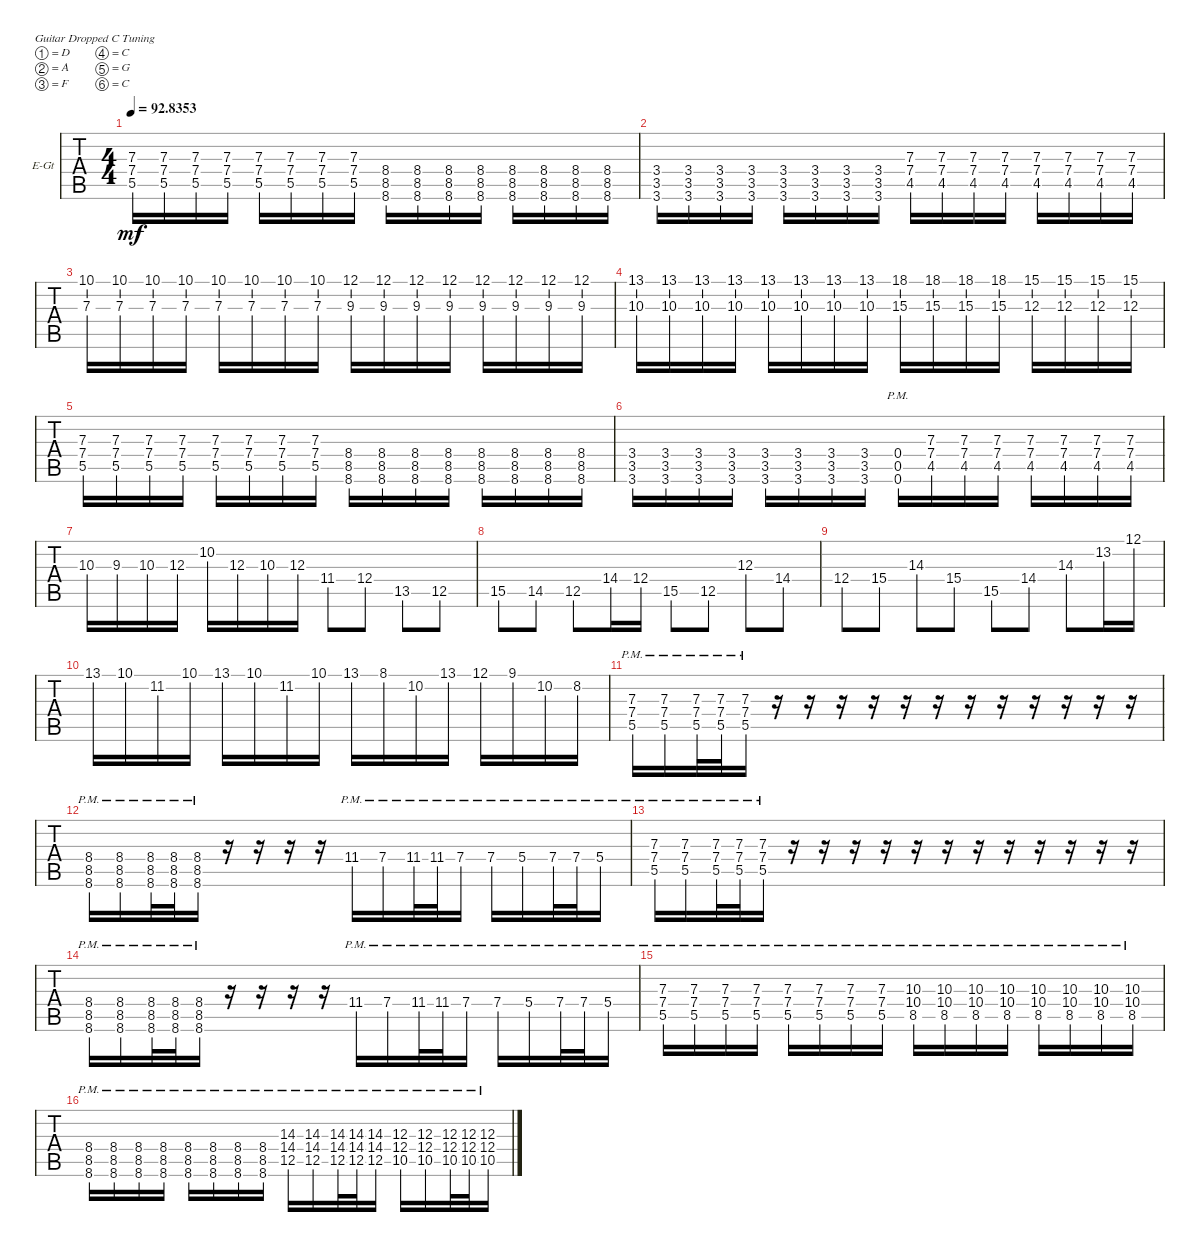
\defaultSystemsLayout 4
\bracketExtendMode groupsimilarinstruments
\firstSystemTrackNameOrientation horizontal
\otherSystemsTrackNameOrientation horizontal
\track ("Electric Guitar" "E-Gt") {instrument distortionguitar}
\staff {tabs}
\tuning (D4 A3 F3 C3 G2 C2)
\ts (4 4)
\tempo
92.8353
\accidentals auto
\clef g2
\ottava regular
\simile none
\scale
0.333333
\ks c
(5.5 7.4 7.3).16{dy mf} (5.5 7.4 7.3).16 (5.5 7.4 7.3).16 (5.5 7.4 7.3).16 (5.5 7.4 7.3).16 (5.5 7.4 7.3).16 (5.5 7.4 7.3).16 (5.5 7.4 7.3).16 (8.6 8.5 8.4).16 (8.6 8.5 8.4).16 (8.6 8.5 8.4).16 (8.6 8.5 8.4).16 (8.6 8.5 8.4).16 (8.6 8.5 8.4).16 (8.6 8.5 8.4).16 (8.6 8.5 8.4).16 |
\scale
0.333333 (3.5 3.6 3.4).16 (3.5 3.6 3.4).16 (3.5 3.6 3.4).16 (3.5 3.6 3.4).16 (3.5 3.6 3.4).16 (3.5 3.6 3.4).16 (3.5 3.6 3.4).16 (3.5 3.6 3.4).16 (4.5 7.4 7.3).16 (4.5 7.4 7.3).16 (4.5 7.4 7.3).16 (4.5 7.4 7.3).16 (4.5 7.4 7.3).16 (4.5 7.4 7.3).16 (4.5 7.4 7.3).16 (4.5 7.4 7.3).16 |
\scale
0.333333 (7.3 10.1).16 (7.3 10.1).16 (7.3 10.1).16 (7.3 10.1).16 (7.3 10.1).16 (7.3 10.1).16 (7.3 10.1).16 (7.3 10.1).16 (9.3 12.1).16 (9.3 12.1).16 (9.3 12.1).16 (9.3 12.1).16 (9.3 12.1).16 (9.3 12.1).16 (9.3 12.1).16 (9.3 12.1).16 |
\scale
0.333333 (10.3 13.1).16 (10.3 13.1).16 (10.3 13.1).16 (10.3 13.1).16 (10.3 13.1).16 (10.3 13.1).16 (10.3 13.1).16 (10.3 13.1).16 (18.1 15.3).16 (18.1 15.3).16 (18.1 15.3).16 (18.1 15.3).16 (15.1 12.3).16 (15.1 12.3).16 (15.1 12.3).16 (15.1 12.3).16 |
\scale
0.333333 (5.5 7.4 7.3).16 (5.5 7.4 7.3).16 (5.5 7.4 7.3).16 (5.5 7.4 7.3).16 (5.5 7.4 7.3).16 (5.5 7.4 7.3).16 (5.5 7.4 7.3).16 (5.5 7.4 7.3).16 (8.6 8.5 8.4).16 (8.6 8.5 8.4).16 (8.6 8.5 8.4).16 (8.6 8.5 8.4).16 (8.6 8.5 8.4).16 (8.6 8.5 8.4).16 (8.6 8.5 8.4).16 (8.6 8.5 8.4).16 |
\scale
0.333333 (3.5 3.6 3.4).16 (3.5 3.6 3.4).16 (3.5 3.6 3.4).16 (3.5 3.6 3.4).16 (3.5 3.6 3.4).16 (3.5 3.6 3.4).16 (3.5 3.6 3.4).16 (3.5 3.6 3.4).16 (0.5{pm} 0.4{pm} 0.6{pm}).16 (4.5 7.4 7.3).16 (4.5 7.4 7.3).16 (4.5 7.4 7.3).16 (4.5 7.4 7.3).16 (4.5 7.4 7.3).16 (4.5 7.4 7.3).16 (4.5 7.4 7.3).16 |
\scale
0.333333 10.3.16 9.3.16 10.3.16 12.3.16 10.2.16 12.3.16 10.3.16 12.3.16 11.4.8 12.4.8 13.5.8 12.5.8 |
\scale
0.333333 15.5.8 14.5.8 12.5.8 14.4.16 12.4.16 15.5.8 12.5.8 12.3.8 14.4.8 |
\scale
0.333333 12.4.8 15.4.8 14.3.8 15.4.8 15.5.8 14.4.8 14.3.8 13.2.16 12.1.16 |
\scale
0.333333 13.1.16 10.1.16 11.2.16 10.1.16 13.1.16 10.1.16 11.2.16 10.1.16 13.1.16 8.1.16 10.2.16 13.1.16 12.1.16 9.1.16 10.2.16 8.2.16 |
\scale
0.333333 (5.5{pm} 7.4{pm} 7.3{pm}).16 (5.5{pm} 7.4{pm} 7.3{pm}).16 (5.5{pm} 7.4{pm} 7.3{pm}).32 (5.5{pm} 7.4{pm} 7.3{pm}).32 (5.5{pm} 7.4{pm} 7.3{pm}).16 r.16 r.16 r.16 r.16 r.16 r.16 r.16 r.16 r.16 r.16 r.16 r.16 |
\scale
0.333333 (8.6{pm} 8.5{pm} 8.4{pm}).16 (8.6{pm} 8.5{pm} 8.4{pm}).16 (8.6{pm} 8.5{pm} 8.4{pm}).32 (8.6{pm} 8.5{pm} 8.4{pm}).32 (8.6{pm} 8.5{pm} 8.4{pm}).16 r.16 r.16 r.16 r.16 11.4{pm}.16 7.4{pm}.16 11.4{pm}.32 11.4{pm}.32 7.4{pm}.16 7.4{pm}.16 5.4{pm}.16 7.4{pm}.32 7.4{pm}.32 5.4{pm}.16 |
\scale
0.333333 (5.5{pm} 7.4{pm} 7.3{pm}).16 (5.5{pm} 7.4{pm} 7.3{pm}).16 (5.5{pm} 7.4{pm} 7.3{pm}).32 (5.5{pm} 7.4{pm} 7.3{pm}).32 (5.5{pm} 7.4{pm} 7.3{pm}).16 r.16 r.16 r.16 r.16 r.16 r.16 r.16 r.16 r.16 r.16 r.16 r.16 |
\scale
0.333333 (8.6{pm} 8.5{pm} 8.4{pm}).16 (8.6{pm} 8.5{pm} 8.4{pm}).16 (8.6{pm} 8.5{pm} 8.4{pm}).32 (8.6{pm} 8.5{pm} 8.4{pm}).32 (8.6{pm} 8.5{pm} 8.4{pm}).16 r.16 r.16 r.16 r.16 11.4{pm}.16 7.4{pm}.16 11.4{pm}.32 11.4{pm}.32 7.4{pm}.16 7.4{pm}.16 5.4{pm}.16 7.4{pm}.32 7.4{pm}.32 5.4{pm}.16 |
\scale
0.333333 (7.4{pm} 5.5{pm} 7.3{pm}).16 (7.4{pm} 5.5{pm} 7.3{pm}).16 (7.4{pm} 5.5{pm} 7.3{pm}).16 (7.4{pm} 5.5{pm} 7.3{pm}).16 (7.4{pm} 5.5{pm} 7.3{pm}).16 (7.4{pm} 5.5{pm} 7.3{pm}).16 (7.4{pm} 5.5{pm} 7.3{pm}).16 (7.4{pm} 5.5{pm} 7.3{pm}).16 (10.3{pm} 10.4{pm} 8.5{pm}).16 (10.3{pm} 10.4{pm} 8.5{pm}).16 (10.3{pm} 10.4{pm} 8.5{pm}).16 (10.3{pm} 10.4{pm} 8.5{pm}).16 (10.3{pm} 10.4{pm} 8.5{pm}).16 (10.3{pm} 10.4{pm} 8.5{pm}).16 (10.3{pm} 10.4{pm} 8.5{pm}).16 (10.3{pm} 10.4{pm} 8.5{pm}).16 |
\scale
0.333333 (8.5{pm} 8.6{pm} 8.4{pm}).16 (8.5{pm} 8.6{pm} 8.4{pm}).16 (8.5{pm} 8.6{pm} 8.4{pm}).16 (8.5{pm} 8.6{pm} 8.4{pm}).16 (8.5{pm} 8.6{pm} 8.4{pm}).16 (8.5{pm} 8.6{pm} 8.4{pm}).16 (8.5{pm} 8.6{pm} 8.4{pm}).16 (8.5{pm} 8.6{pm} 8.4{pm}).16 (12.5{pm} 14.4{pm} 14.3{pm}).16 (12.5{pm} 14.4{pm} 14.3{pm}).16 (12.5{pm} 14.4{pm} 14.3{pm}).32 (12.5{pm} 14.4{pm} 14.3{pm}).32 (12.5{pm} 14.4{pm} 14.3{pm}).16 (10.5{pm} 12.4{pm} 12.3{pm}).16 (10.5{pm} 12.4{pm} 12.3{pm}).16 (10.5{pm} 12.4{pm} 12.3{pm}).32 (10.5{pm} 12.4{pm} 12.3{pm}).32 (10.5{pm} 12.4{pm} 12.3{pm}).16
